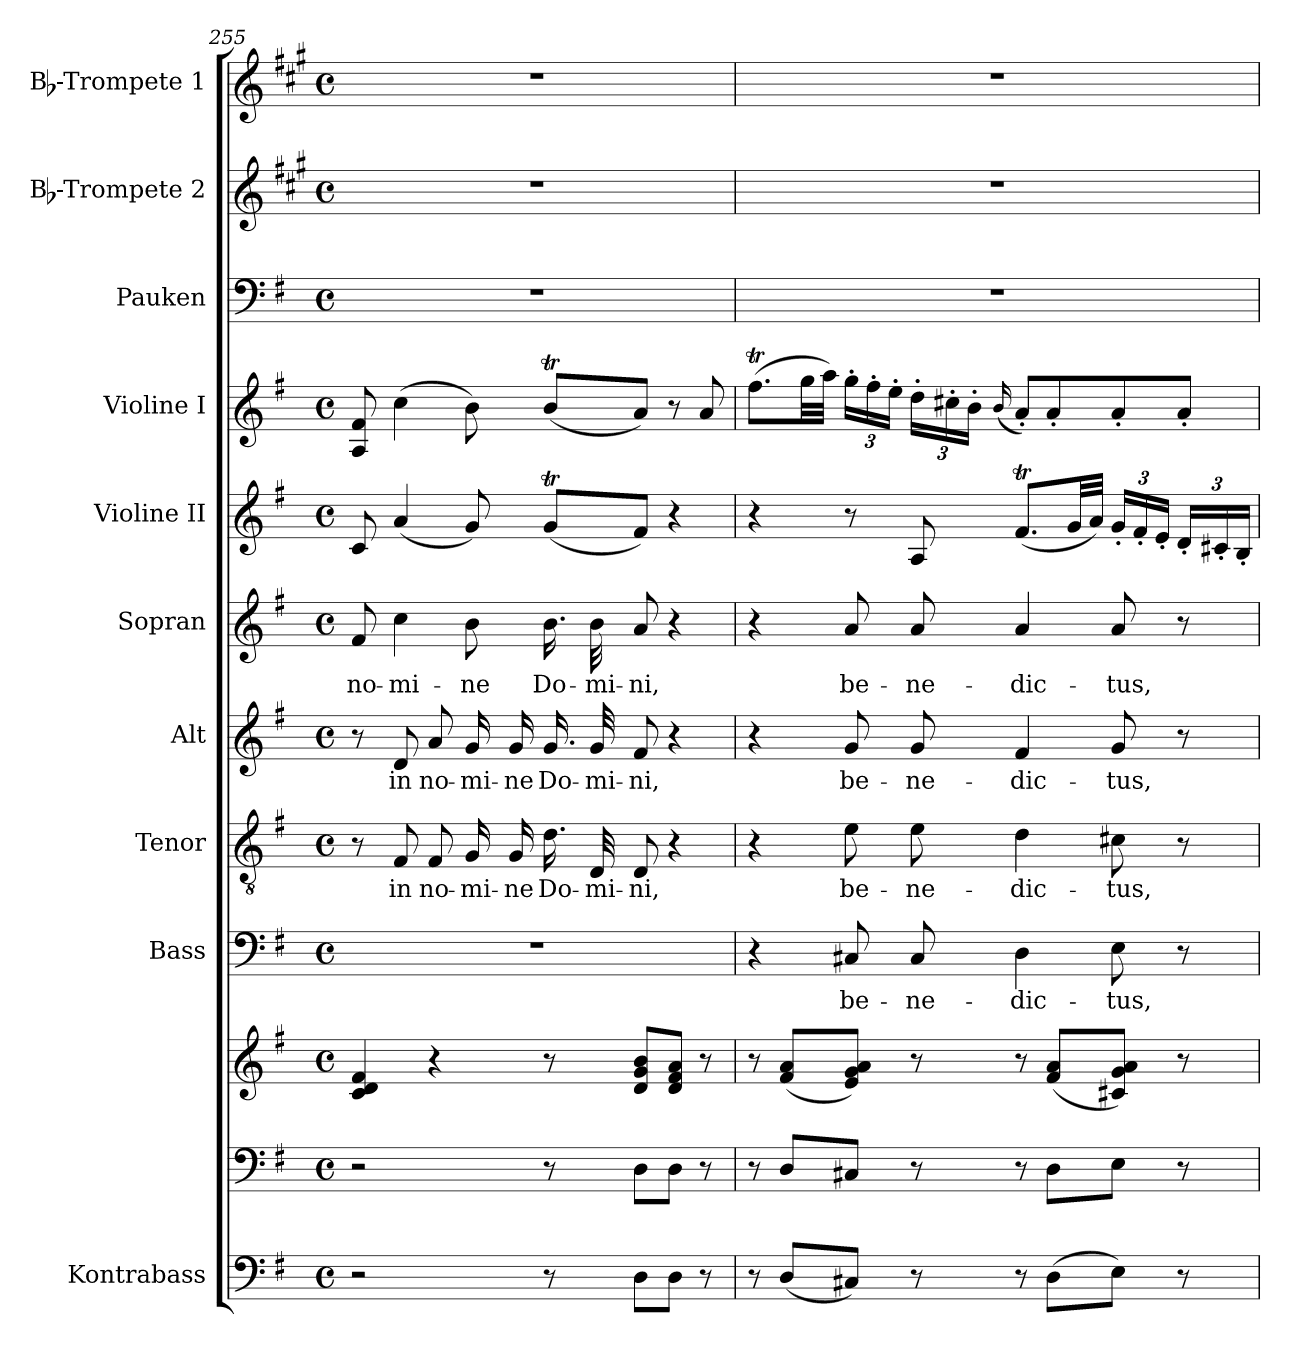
**kern	**kern	**kern	**kern	**text	**kern	**text	**kern	**text	**kern	**text	**kern	**kern	**kern	**kern	**kern
*part11	*part10	*part10	*part9	*part9	*part8	*part8	*part7	*part7	*part6	*part6	*part5	*part4	*part3	*part2	*part1
*staff12	*staff11	*staff10	*staff9	*staff9	*staff8	*staff8	*staff7	*staff7	*staff6	*staff6	*staff5	*staff4	*staff3	*staff2	*staff1
*I"Kontrabass	*	*	*I"Bass	*	*I"Tenor	*	*I"Alt	*	*I"Sopran	*	*I"Violine II	*I"Violine I	*I"Pauken	*I"Bb-Trompete 2	*I"Bb-Trompete 1
*I'Kb.	*	*	*I'B.	*	*I'T.	*	*I'A.	*	*I'S.	*	*I'Vl. II	*I'Vl. I	*I'Pk.	*I'Bb Trp. 2	*I'Bb Trp. 1
*clefF4	*clefF4	*clefG2	*clefF4	*	*clefGv2	*	*clefG2	*	*clefG2	*	*clefG2	*clefG2	*clefF4	*clefG2	*clefG2
*ITrd7c12	*	*	*	*	*	*	*	*	*	*	*	*	*	*ITrd1c2	*ITrd1c2
*k[f#]	*k[f#]	*k[f#]	*k[f#]	*	*k[f#]	*	*k[f#]	*	*k[f#]	*	*k[f#]	*k[f#]	*k[f#]	*k[f#]	*k[f#]
*G:	*G:	*G:	*G:	*	*G:	*	*G:	*	*G:	*	*G:	*G:	*G:	*G:	*G:
*M4/4	*M4/4	*M4/4	*M4/4	*	*M4/4	*	*M4/4	*	*M4/4	*	*M4/4	*M4/4	*M4/4	*M4/4	*M4/4
*met(c)	*met(c)	*met(c)	*met(c)	*	*met(c)	*	*met(c)	*	*met(c)	*	*met(c)	*met(c)	*met(c)	*met(c)	*met(c)
=255	=255	=255	=255	=255	=255	=255	=255	=255	=255	=255	=255	=255	=255	=255	=255
!	!	!	!	!	!	!	!	!	!	!LO:LY:b	!	!	!	!	!
2r	2r	4c/ 4d/ 4f#/	1r	.	8r	.	8r	.	8f#/	no-	8c/	8A/ 8f#/	1r	1r	1r
!	!	!	!	!	!	!LO:LY:b	!	!LO:LY:b	!	!LO:LY:b	!	!	!	!	!
.	.	.	.	.	8F#/	in	8d/	in	4cc\	-mi-	(<4a/	(>4cc\	.	.	.
!	!	!	!	!	!	!LO:LY:b	!	!LO:LY:b	!	!	!	!	!	!	!
.	.	4r	.	.	8F#/	no-	8a/	no-	.	.	.	.	.	.	.
!	!	!	!	!	!	!LO:LY:b	!	!LO:LY:b	!	!LO:LY:b	!	!	!	!	!
.	.	.	.	.	16G/	-mi-	16g/	-mi-	8b\	-ne	8g/)	8b\)	.	.	.
!	!	!	!	!	!	!LO:LY:b	!	!LO:LY:b	!	!	!	!	!	!	!
.	.	.	.	.	16G/	-ne	16g/	-ne	.	.	.	.	.	.	.
!	!	!	!	!	!	!LO:LY:b	!	!LO:LY:b	!	!LO:LY:b	!	!	!	!	!
8r	8r	8r	.	.	16.d\	Do-	16.g/	Do-	16.b\	Do-	(<8gT/L	(<8bt/L	.	.	.
!	!	!	!	!	!	!LO:LY:b	!	!LO:LY:b	!	!LO:LY:b	!	!	!	!	!
.	.	.	.	.	32D/	-mi-	32g/	-mi-	32b\	-mi-	.	.	.	.	.
!	!	!	!	!	!	!LO:LY:b	!	!LO:LY:b	!	!LO:LY:b	!	!	!	!	!
8DD\L	8D\L	8d/ 8g/ 8b/L	.	.	8D/	-ni,	8f#/	-ni,	8a/	-ni,	8f#/J)	8a/J)	.	.	.
8DD\J	8D\J	8d/ 8f#/ 8a/J	.	.	4r	.	4r	.	4r	.	4r	8r	.	.	.
8r	8r	8r	.	.	.	.	.	.	.	.	.	8a/	.	.	.
=256	=256	=256	=256	=256	=256	=256	=256	=256	=256	=256	=256	=256	=256	=256	=256
8r	8r	8r	4r	.	4r	.	4r	.	4r	.	4r	(>8.ff#t\L	1r	1r	1r
(<8DD/L	8D/L	(<8f#/ 8a/L	.	.	.	.	.	.	.	.	.	.	.	.	.
.	.	.	.	.	.	.	.	.	.	.	.	32gg\LL	.	.	.
.	.	.	.	.	.	.	.	.	.	.	.	32aa\JJJ)	.	.	.
!	!	!	!	!LO:LY:b	!	!LO:LY:b	!	!LO:LY:b	!	!LO:LY:b	!	!	!	!	!
8CC#X/J)	8C#X/J	8e/ 8g/ 8a/J)	8C#X/	be-	8e\	be-	8g/	be-	8a/	be-	8r	24gg'>\LL	.	.	.
.	.	.	.	.	.	.	.	.	.	.	.	24ff#'>\	.	.	.
.	.	.	.	.	.	.	.	.	.	.	.	24ee'>\JJ	.	.	.
!	!	!	!	!LO:LY:b	!	!LO:LY:b	!	!LO:LY:b	!	!LO:LY:b	!	!	!	!	!
8r	8r	8r	8C#/	-ne-	8e\	-ne-	8g/	-ne-	8a/	-ne-	8A/	24dd'>\LL	.	.	.
.	.	.	.	.	.	.	.	.	.	.	.	24cc#X'>\	.	.	.
.	.	.	.	.	.	.	.	.	.	.	.	24b'>\JJ	.	.	.
.	.	.	.	.	.	.	.	.	.	.	.	(<16qqb/	.	.	.
!	!	!	!	!LO:LY:b	!	!LO:LY:b	!	!LO:LY:b	!	!LO:LY:b	!	!	!	!	!
8r	8r	8r	4D\	-dic-	4d\	-dic-	4f#/	-dic-	4a/	-dic-	(<8.f#t/L	8a'</L)	.	.	.
(>8DD\L	8D\L	(<8f#/ 8a/L	.	.	.	.	.	.	.	.	.	8a'</	.	.	.
.	.	.	.	.	.	.	.	.	.	.	32g/LL	.	.	.	.
.	.	.	.	.	.	.	.	.	.	.	32a/JJJ)	.	.	.	.
!	!	!	!	!LO:LY:b	!	!LO:LY:b	!	!LO:LY:b	!	!LO:LY:b	!	!	!	!	!
8EE\J)	8E\J	8c#X/ 8g/ 8a/J)	8E\	-tus,	8c#X\	-tus,	8g/	-tus,	8a/	-tus,	24g'</LL	8a'</	.	.	.
.	.	.	.	.	.	.	.	.	.	.	24f#'</	.	.	.	.
.	.	.	.	.	.	.	.	.	.	.	24e'</JJ	.	.	.	.
8r	8r	8r	8r	.	8r	.	8r	.	8r	.	24d'</LL	8a'</J	.	.	.
.	.	.	.	.	.	.	.	.	.	.	24c#X'</	.	.	.	.
.	.	.	.	.	.	.	.	.	.	.	24B'</JJ	.	.	.	.
=	=	=	=	=	=	=	=	=	=	=	=	=	=	=	=
*-	*-	*-	*-	*-	*-	*-	*-	*-	*-	*-	*-	*-	*-	*-	*-
